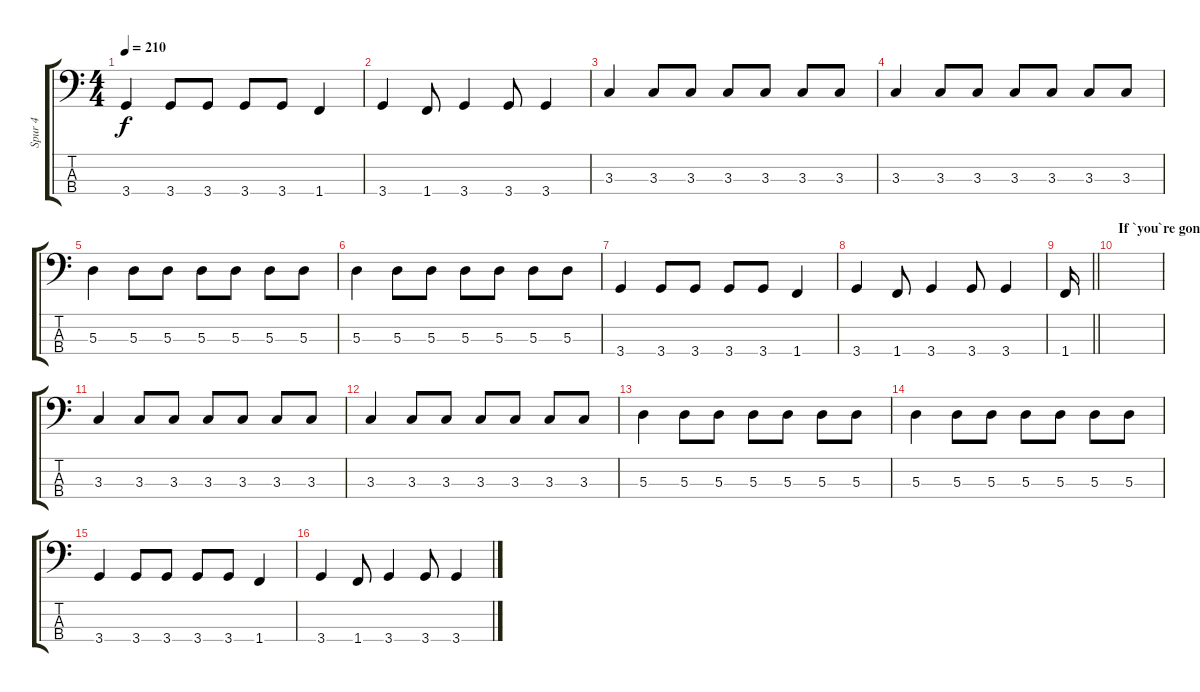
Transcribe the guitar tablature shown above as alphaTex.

\track ("Spur 4" "Spur 4") {instrument electricbassfinger}
\staff {score tabs}
\tuning (G2 D2 A1 E1) {hide}
\ts (4 4)
\tempo 210
\clef f4
\ks c
3.4.4{dy f} 3.4.8 3.4.8 3.4.8 3.4.8 1.4.4 |
3.4.4 1.4.8 3.4.4 3.4.8 3.4.4 |
3.3.4 3.3.8 3.3.8 3.3.8 3.3.8 3.3.8 3.3.8 |
3.3.4 3.3.8 3.3.8 3.3.8 3.3.8 3.3.8 3.3.8 |
5.3.4 5.3.8 5.3.8 5.3.8 5.3.8 5.3.8 5.3.8 |
5.3.4 5.3.8 5.3.8 5.3.8 5.3.8 5.3.8 5.3.8 |
3.4.4 3.4.8 3.4.8 3.4.8 3.4.8 1.4.4 |
3.4.4 1.4.8 3.4.4 3.4.8 3.4.4 |
\barLineRight lightlight
1.4.16 |
\section ("" "If `you`re gonna be dumb")
|
3.3.4 3.3.8 3.3.8 3.3.8 3.3.8 3.3.8 3.3.8 |
3.3.4 3.3.8 3.3.8 3.3.8 3.3.8 3.3.8 3.3.8 |
5.3.4 5.3.8 5.3.8 5.3.8 5.3.8 5.3.8 5.3.8 |
5.3.4 5.3.8 5.3.8 5.3.8 5.3.8 5.3.8 5.3.8 |
3.4.4 3.4.8 3.4.8 3.4.8 3.4.8 1.4.4 |
3.4.4 1.4.8 3.4.4 3.4.8 3.4.4
